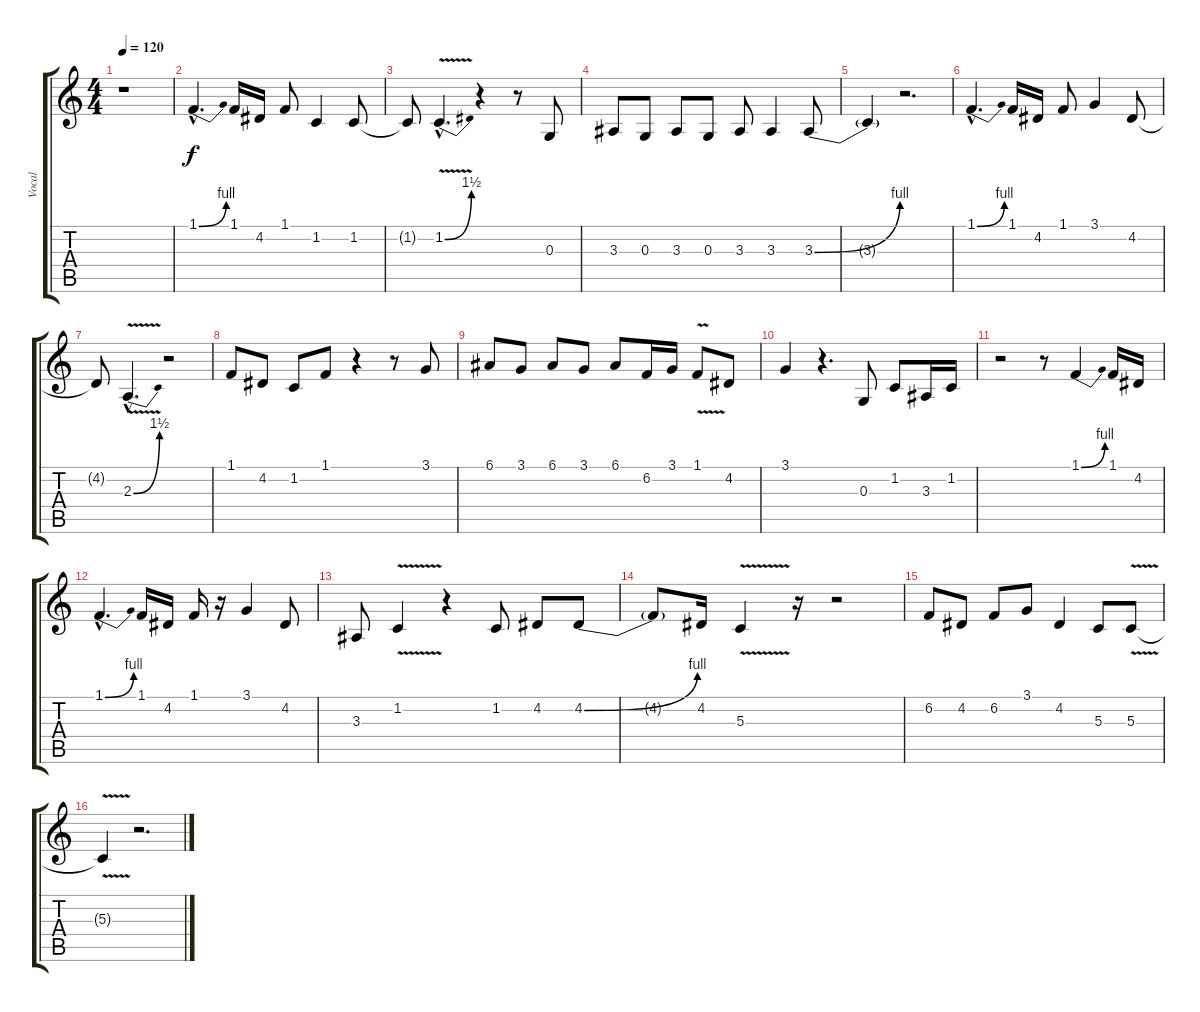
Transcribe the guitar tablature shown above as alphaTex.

\track ("Vocal" "Vocal") {instrument lead8bassandlead}
\staff {score tabs}
\tuning (E4 B3 G3 D3 A2 E2) {hide}
\ts (4 4)
\tempo 120
\clef g2
\ks c
r.1{dy f} |
1.1{be (bend 0 0 60 4) hac}.4{d} 1.1.16 4.2.16 1.1.8 1.2.4 1.2.8 |
1.2{t}.8 1.2{be (bend 0 0 60 6) v hac}.4{d} r.4 r.8 0.3.8 |
3.3.8 0.3.8 3.3.8 0.3.8 3.3.8 3.3.4 3.3{be (bend 0 0 60 4)}.8 |
3.3{t}.4 r.2{d} |
1.1{be (bend 0 0 60 4) hac}.4{d} 1.1.16 4.2.16 1.1.8 3.1.4 4.2.8 |
4.2{t}.8 2.3{be (bend 0 0 60 6) v hac}.4{d} r.2 |
1.1.8 4.2.8 1.2.8 1.1.8 r.4 r.8 3.1.8 |
6.1.8 3.1.8 6.1.8 3.1.8 6.1.8 6.2.16 3.1.16 1.1{v}.8 4.2.8 |
3.1.4 r.4{d} 0.3.8 1.2.8 3.3.16 1.2.16 |
r.2 r.8 1.1{be (bend 0 0 60 4)}.4 1.1.16 4.2.16 |
1.1{be (bend 0 0 60 4) hac}.4{d} 1.1.16 4.2.16 1.1.16 r.16 3.1.4 4.2.8 |
3.3.8 1.2{v}.4 r.4 1.2.8 4.2.8 4.2{be (bend 0 0 60 4)}.8 |
4.2{t}.8 4.2.16 5.3{v}.4 r.16 r.2 |
6.2.8 4.2.8 6.2.8 3.1.8 4.2.4 5.3.8 5.3{v}.8 |
5.3{t}.4 r.2{d}
